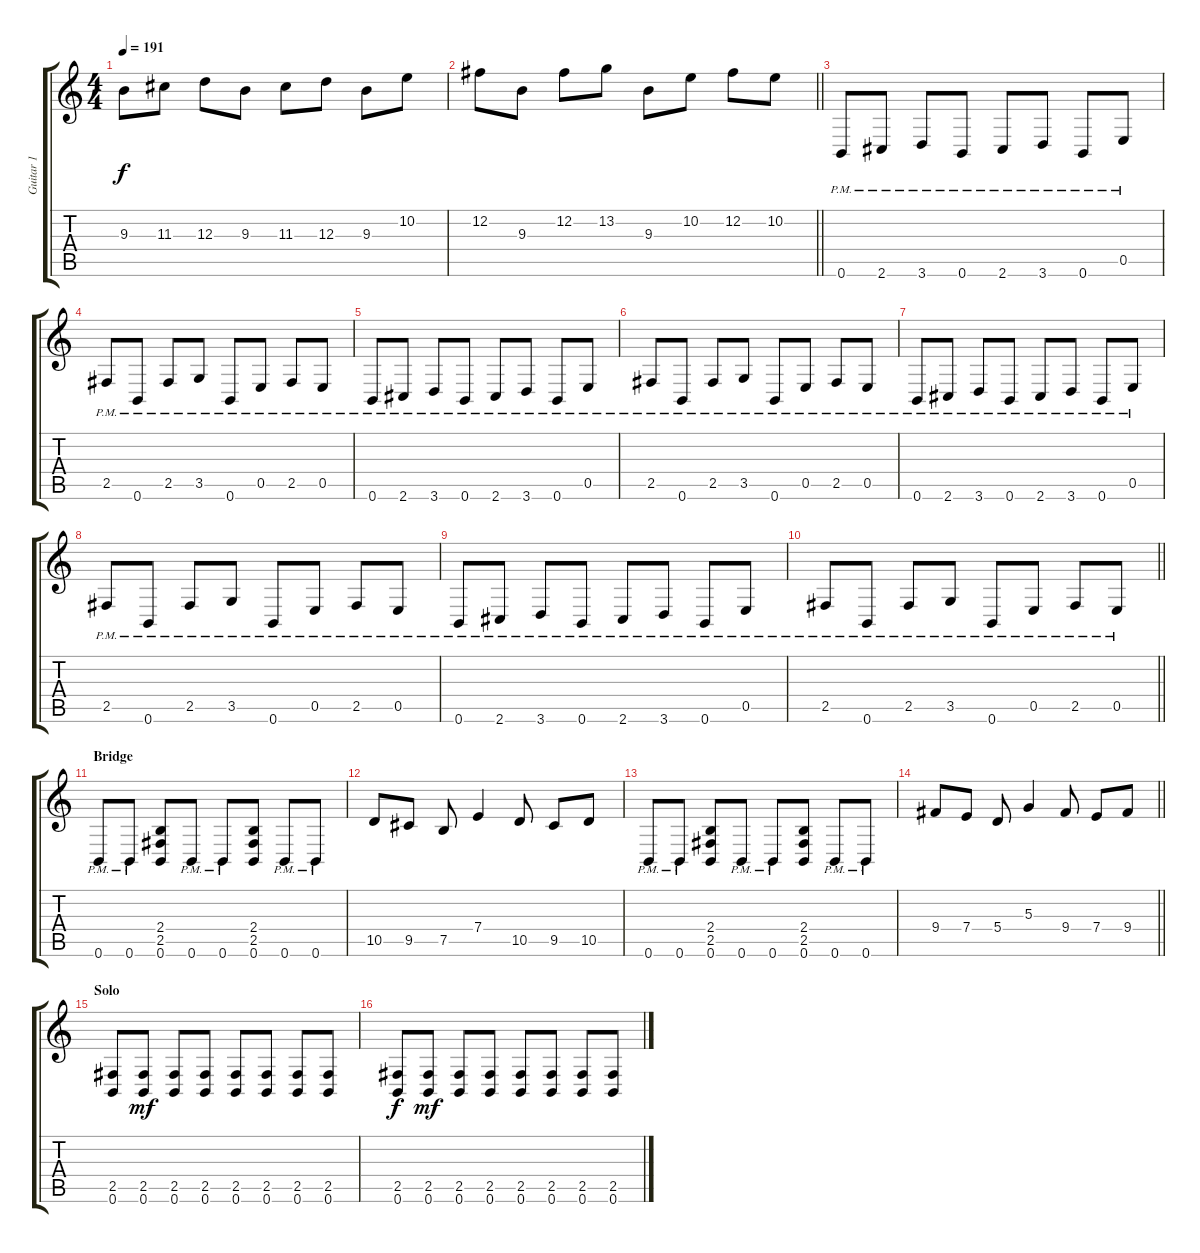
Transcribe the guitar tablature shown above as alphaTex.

\track ("Guitar 1" "Guitar 1") {instrument distortionguitar}
\staff {score tabs}
\tuning (B3 Gb3 D3 A2 E2 B1) {hide}
\ts (4 4)
\tempo 191
\clef g2
\ks c
9.3.8{dy f} 11.3.8 12.3.8 9.3.8 11.3.8 12.3.8 9.3.8 10.2.8 |
\barLineRight lightlight
12.2.8 9.3.8 12.2.8 13.2.8 9.3.8 10.2.8 12.2.8 10.2.8 |
\section ("" "")
0.6{pm}.8{volume 16} 2.6{pm}.8 3.6{pm}.8 0.6{pm}.8 2.6{pm}.8 3.6{pm}.8 0.6{pm}.8 0.5{pm}.8 |
2.5{pm}.8 0.6{pm}.8 2.5{pm}.8 3.5{pm}.8 0.6{pm}.8 0.5{pm}.8 2.5{pm}.8 0.5{pm}.8 |
0.6{pm}.8 2.6{pm}.8 3.6{pm}.8 0.6{pm}.8 2.6{pm}.8 3.6{pm}.8 0.6{pm}.8 0.5{pm}.8 |
2.5{pm}.8 0.6{pm}.8 2.5{pm}.8 3.5{pm}.8 0.6{pm}.8 0.5{pm}.8 2.5{pm}.8 0.5{pm}.8 |
0.6{pm}.8 2.6{pm}.8 3.6{pm}.8 0.6{pm}.8 2.6{pm}.8 3.6{pm}.8 0.6{pm}.8 0.5{pm}.8 |
2.5{pm}.8 0.6{pm}.8 2.5{pm}.8 3.5{pm}.8 0.6{pm}.8 0.5{pm}.8 2.5{pm}.8 0.5{pm}.8 |
0.6{pm}.8 2.6{pm}.8 3.6{pm}.8 0.6{pm}.8 2.6{pm}.8 3.6{pm}.8 0.6{pm}.8 0.5{pm}.8 |
\barLineRight lightlight
2.5{pm}.8 0.6{pm}.8 2.5{pm}.8 3.5{pm}.8 0.6{pm}.8 0.5{pm}.8 2.5{pm}.8 0.5{pm}.8 |
\section ("" "Bridge")
0.6{pm}.8 0.6{pm}.8 (2.4 2.5 0.6).8 0.6{pm}.8 0.6{pm}.8 (2.4 2.5 0.6).8 0.6{pm}.8 0.6{pm}.8 |
10.5.8 9.5.8 7.5.8 7.4.4 10.5.8 9.5.8 10.5.8 |
0.6{pm}.8 0.6{pm}.8 (2.4 2.5 0.6).8 0.6{pm}.8 0.6{pm}.8 (2.4 2.5 0.6).8 0.6{pm}.8 0.6{pm}.8 |
\barLineRight lightlight
9.4.8 7.4.8 5.4.8 5.3.4 9.4.8 7.4.8 9.4.8 |
\section ("" "Solo")
(2.5 0.6).8{volume 14} (2.5 0.6).8{dy mf} (2.5 0.6).8 (2.5 0.6).8 (2.5 0.6).8 (2.5 0.6).8 (2.5 0.6).8 (2.5 0.6).8 |
(2.5 0.6).8{dy f} (2.5 0.6).8{dy mf} (2.5 0.6).8 (2.5 0.6).8 (2.5 0.6).8 (2.5 0.6).8 (2.5 0.6).8 (2.5 0.6).8
